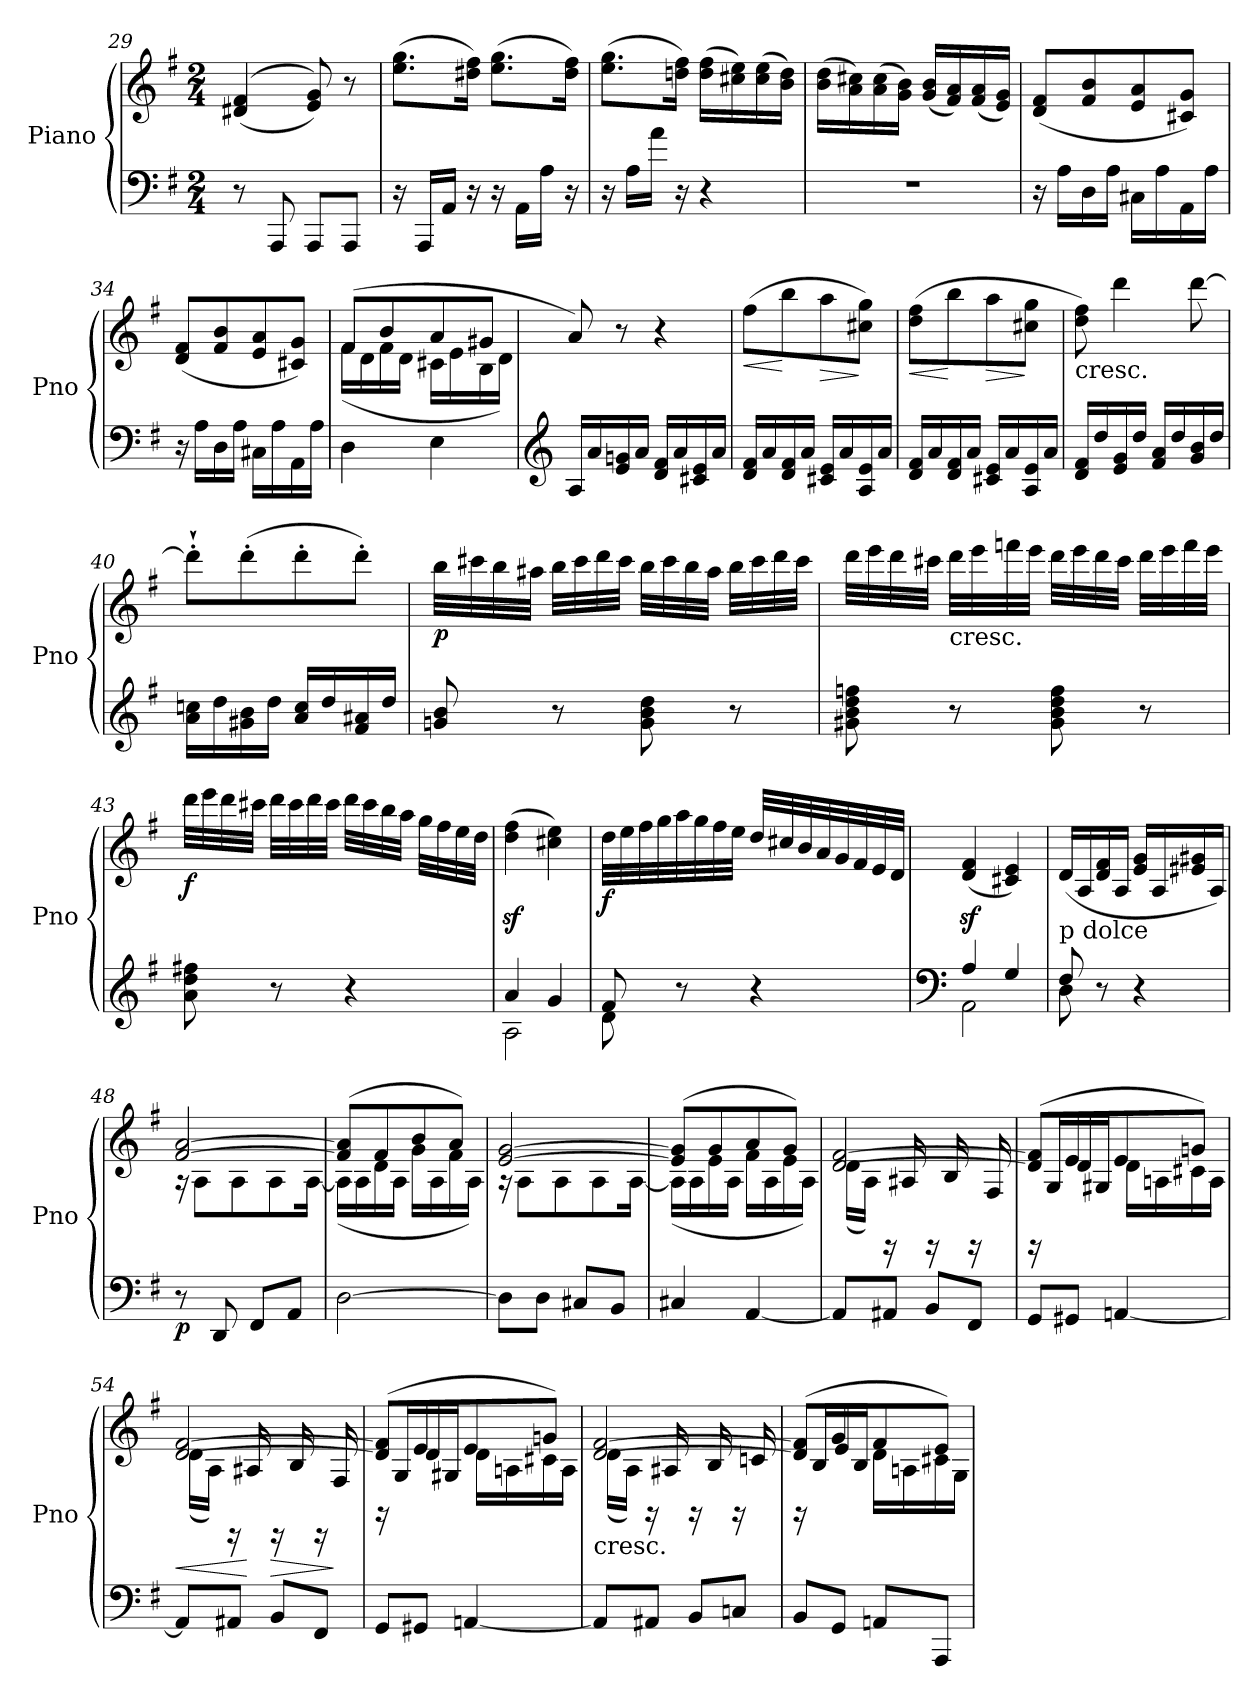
**kern	**kern	**dynam
*part1	*part1	*part1
*staff2	*staff1	*staff1/2
*I"Piano	*	*
*I'Pno	*	*
*clefF4	*clefG2	*
*k[f#]	*k[f#]	*
*G:	*G:	*
*M2/4	*M2/4	*
=29	=29	=29
8r	(<(<4d#X/ 4f#/	.
8AAA/	.	.
8AAA/L	8e/ 8g/))	.
8AAA/J	8r	.
=30	=30	=30
16r	(>8.ee\ 8.gg\L	.
16AAA/LL	.	.
16AA/JJ	.	.
16r	16dd#X\ 16ff#\Jk)	.
16r	(>8.ee\ 8.gg\L	.
16AA\LL	.	.
16A\JJ	.	.
16r	16dd#\ 16ff#\Jk)	.
=31	=31	=31
16r	(>8.ee\ 8.gg\L	.
16A\LL	.	.
16a\JJ	.	.
16r	16ddn\ 16ff#\Jk)	.
4r	(>16dd\ 16ff#\LL	.
.	16cc#X\ 16ee\)	.
.	(>16cc#\ 16ee\	.
.	16b\ 16dd\JJ)	.
!!LO:LB:g=z
=32	=32	=32
2r	(>16b\ 16dd\LL	.
.	16a\ 16cc#X\)	.
.	(>16a\ 16cc#\	.
.	16g\ 16b\JJ)	.
.	(<16g/ 16b/LL	.
.	16f#/ 16a/)	.
.	(<16f#/ 16a/	.
.	16e/ 16g/JJ)	.
=33	=33	=33
16r	(<8d/ 8f#/L	.
16A\LL	.	.
16D\	8f#/ 8b/	.
16A\JJ	.	.
16C#X\LL	8e/ 8a/	.
16A\	.	.
16AA\	8c#X/ 8g/J)	.
16A\JJ	.	.
=34	=34	=34
16r	(<8d/ 8f#/L	.
16A\LL	.	.
16D\	8f#/ 8b/	.
16A\JJ	.	.
16C#X\LL	8e/ 8a/	.
16A\	.	.
16AA\	8c#X/ 8g/J)	.
16A\JJ	.	.
=35	=35	=35
*	*^	*
4D\	(>8f#/L	(<16f#\LL	.
.	.	16d\	.
.	8b/	16f#\	.
.	.	16d\JJ	.
4E\	8a/	16c#X\LL	.
.	.	16e\	.
.	8g#X/J	16B\	.
.	.	16d\JJ)	.
*	*v	*v	*
=36	=36	=36
*clefG2	*	*
16A/LL	8a/)	.
16a/	.	.
16e/ 16gn/	8r	.
16a/JJ	.	.
16d/ 16f#/LL	4r	.
16a/	.	.
16c#X/ 16e/	.	.
16a/JJ	.	.
!!LO:LB:g=z
=37	=37	=37
!	!	!LO:HP:b
16d/ 16f#/LL	(>8ff#\L	<
16a/	.	.
16d/ 16f#/	8bb\	[
16a/JJ	.	.
!	!	!LO:HP:b
16c#X/ 16e/LL	8aa\	>
16a/	.	.
16A/ 16e/	8cc#X\ 8gg\J)	]
16a/JJ	.	.
=38	=38	=38
!	!	!LO:HP:b
16d/ 16f#/LL	(>8dd\ 8ff#\L	<
16a/	.	.
16d/ 16f#/	8bb\	[
16a/JJ	.	.
!	!	!LO:HP:b
16c#X/ 16e/LL	8aa\	>
16a/	.	.
16A/ 16e/	8cc#X\ 8gg\J	]
16a/JJ	.	.
=39	=39	=39
!	!LO:TX:b:t=cresc.	!
16d/ 16f#/LL	8dd\ 8ff#\)	.
16dd/	.	.
16e/ 16g/	4ddd\	.
16dd/JJ	.	.
16f#/ 16a/LL	.	.
16dd/	.	.
16g/ 16b/	[8ddd\	.
16dd/JJ	.	.
=40	=40	=40
16a\ 16ccn\LL	8ddd'`\L]	.
16dd\	.	.
16g#X\ 16b\	(>8ddd'\	.
16dd\JJ	.	.
16a/ 16cc/LL	8ddd'\	.
16dd/	.	.
16f#/ 16a#X/	8ddd'\J)	.
16dd/JJ	.	.
!!LO:LB:g=z
=41	=41	=41
!	!	!LO:DY:b
8gn/ 8b/	32bb\LLL	p
.	32ccc#X\	.
.	32bb\	.
.	32aa#X\JJJ	.
8r	32bb\LLL	.
.	32ccc#\	.
.	32ddd\	.
.	32ccc#\JJJ	.
8g\ 8b\ 8dd\	32bb\LLL	.
.	32ccc#\	.
.	32bb\	.
.	32aa#\JJJ	.
8r	32bb\LLL	.
.	32ccc#\	.
.	32ddd\	.
.	32ccc#\JJJ	.
=42	=42	=42
8g#X\ 8b\ 8dd\ 8ffn\	32ddd\LLL	.
.	32eee\	.
.	32ddd\	.
.	32ccc#X\JJJ	.
!	!LO:TX:b:t=cresc.	!
8r	32ddd\LLL	.
.	32eee\	.
.	32fffn\	.
.	32eee\JJJ	.
8g#\ 8b\ 8dd\ 8ff\	32ddd\LLL	.
.	32eee\	.
.	32ddd\	.
.	32ccc#\JJJ	.
8r	32ddd\LLL	.
.	32eee\	.
.	32fff\	.
.	32eee\JJJ	.
!!LO:LB:g=z
=43	=43	=43
!	!	!LO:DY:b
8a\ 8dd\ 8ff#X\	32ddd\LLL	f
.	32eee\	.
.	32ddd\	.
.	32ccc#X\JJJ	.
8r	32ddd\LLL	.
.	32ccc#\	.
.	32ddd\	.
.	32ccc#\JJJ	.
4r	32ddd\LLL	.
.	32ccc#\	.
.	32bb\	.
.	32aa\JJJ	.
.	32gg\LLL	.
.	32ff#\	.
.	32ee\	.
.	32dd\JJJ	.
=44	=44	=44
*^	*	*
4a/	2A\	(>4dd\z< 4ff#\z<	.
4g/	.	4cc#X\ 4ee\)	.
=45	=45	=45	=45
!	!	!	!LO:DY:b
8f#/	8d\	32dd\LLL	f
.	.	32ee\	.
.	.	32ff#\	.
.	.	32gg\	.
8r	4.ryy	32aa\	.
.	.	32gg\	.
.	.	32ff#\	.
.	.	32ee\JJJ	.
4r	.	32dd/LLL	.
.	.	32cc#X/	.
.	.	32b/	.
.	.	32a/	.
.	.	32g/	.
.	.	32f#/	.
.	.	32e/	.
.	.	32d/JJJ	.
=46	=46	=46	=46
*clefF4	*	*	*
4A/	2AA\	(<4d/z< 4f#/z<	.
4G/	.	4c#X/ 4e/)	.
!!LO:PB:g=z
=47	=47	=47	=47
!	!	!LO:TX:b:t=p dolce	!
8F#/	8D\	(<16d/LL	.
.	.	16A/	.
8r	4.ryy	16d/ 16f#/	.
.	.	16A/JJ	.
4r	.	16e/ 16g/LL	.
.	.	16A/	.
.	.	16e#X/ 16g#X/	.
.	.	16A/JJ)	.
*v	*v	*	*
=48	=48	=48
*	*^	*
!	!	!	!LO:DY:b=2
8r	[2f#/ [2a/	16rA	p
.	.	8A\L	.
8DD/	.	.	.
.	.	8A\	.
8FF#/L	.	.	.
.	.	8A\	.
8AA/J	.	.	.
.	.	[16A\Jk	.
=49	=49	=49	=49
[2D\	(>8f#/] 8a/]L	(<16A\LL]	.
.	.	16A\	.
.	8f#/	16d\	.
.	.	16A\JJ	.
.	8b/	16g\LL	.
.	.	16A\	.
.	8a/J)	16f#\	.
.	.	16A\JJ)	.
=50	=50	=50	=50
8D\L]	[2e/ [2g/	16rA	.
.	.	8A\L	.
8D\J	.	.	.
.	.	8A\	.
8C#X/L	.	.	.
.	.	8A\	.
8BB/J	.	.	.
.	.	[16A\Jk	.
=51	=51	=51	=51
4C#X/	(>8e/] 8g/]L	(<16A\LL]	.
.	.	16A\	.
.	8g/	16e\	.
.	.	16A\JJ	.
[4AA/	8a/	16f#\LL	.
.	.	16A\	.
.	8g/J)	16e\	.
.	.	16A\JJ)	.
!!LO:LB:g=z	!!
=52	=52	=52	=52
8AA/L]	[2d/ [2f#/	(<16d\LL	.
.	.	16A\JJ)	.
8AA#X/J	.	16rCC	.
.	.	16A#X/	.
8BB/L	.	16rCC	.
.	.	16B/	.
8FF#/J	.	16rCC	.
.	.	16F#/	.
=53	=53	=53	=53
8GG/L	(>8d/] 8f#/]L	16rCC	.
.	.	16G/LL	.
8GG#X/J	8e/	16d/	.
.	.	16G#X/JJ	.
[4AAn/	8e/	16d\LL	.
.	.	16An\	.
.	8gn/J)	16c#X\	.
.	.	16A\JJ	.
=54	=54	=54	=54
!	!	!	!LO:HP:b
8AA/L]	[2d/ [2f#/	(<16d\LL	<
.	.	16A\JJ)	.
8AA#X/J	.	16rCC	.
.	.	16A#X/	[
!	!	!	!LO:HP:b
8BB/L	.	16rCC	>
.	.	16B/	.
8FF#/J	.	16rCC	.
.	.	16F#/	]
=55	=55	=55	=55
8GG/L	(>8d/] 8f#/]L	16rGG	.
.	.	16G/LL	.
8GG#X/J	8e/	16d/	.
.	.	16G#X/JJ	.
[4AAn/	8e/	16d\LL	.
.	.	16An\	.
.	8gn/J)	16c#X\	.
.	.	16A\JJ	.
!!LO:LB:g=z	!!
=56	=56	=56	=56
!	!LO:TX:b:t=cresc.	!	!
8AA/L]	[2d/ [2f#/	(<16d\LL	.
.	.	16A\JJ)	.
8AA#X/J	.	16rGG	.
.	.	16A#X/	.
8BB/L	.	16rGG	.
.	.	16B/	.
8Cn/J	.	16rGG	.
.	.	16cn/	.
=57	=57	=57	=57
8BB/L	(>8d/] 8f#/]L	16rGG	.
.	.	16B/LL	.
8GG/J	8g/	16e/	.
.	.	16B/JJ	.
8AAn/L	8f#/	16d\LL	.
.	.	16An\	.
8AAA/J	8e/J)	16c#X\	.
.	.	16G\JJ	.
*	*v	*v	*
=	=	=
*-	*-	*-
